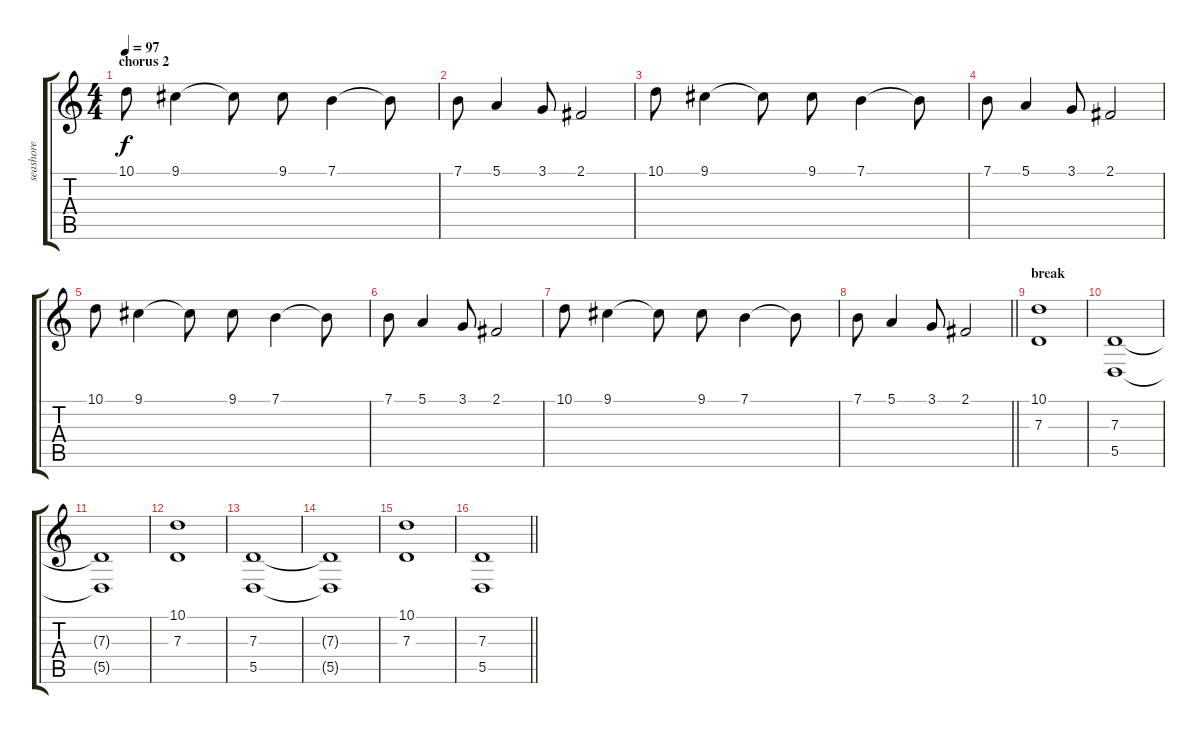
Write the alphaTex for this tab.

\track ("seashore" "seashore") {instrument seashore}
\staff {score tabs}
\tuning (E4 B3 G3 D3 A2 E2) {hide}
\ts (4 4)
\section ("" "chorus 2")
\tempo 97
\clef g2
\ks c
10.1.8{dy f} 9.1.4 9.1{t}.8 9.1.8 7.1.4 7.1{t}.8 |
7.1.8 5.1.4 3.1.8 2.1.2 |
10.1.8 9.1.4 9.1{t}.8 9.1.8 7.1.4 7.1{t}.8 |
7.1.8 5.1.4 3.1.8 2.1.2 |
10.1.8 9.1.4 9.1{t}.8 9.1.8 7.1.4 7.1{t}.8 |
7.1.8 5.1.4 3.1.8 2.1.2 |
10.1.8 9.1.4 9.1{t}.8 9.1.8 7.1.4 7.1{t}.8 |
\barLineRight lightlight
7.1.8 5.1.4 3.1.8 2.1.2 |
\section ("" "break")
(10.1 7.3).1{volume 4 instrument seashore} |
(7.3 5.5).1 |
(7.3{t} 5.5{t}).1 |
(10.1 7.3).1 |
(7.3 5.5).1 |
(7.3{t} 5.5{t}).1 |
(10.1 7.3).1 |
\barLineRight lightlight
(7.3 5.5).1
